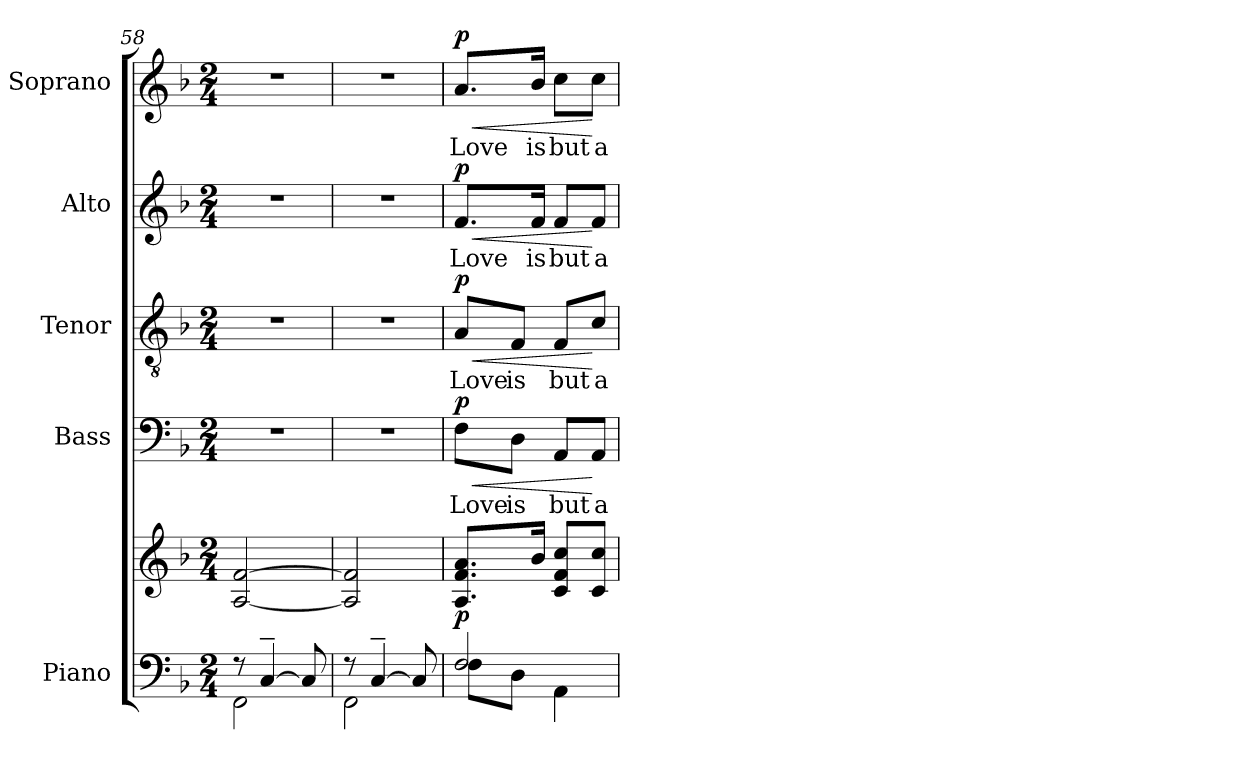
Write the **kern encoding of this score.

**kern	**kern	**dynam	**kern	**text	**dynam	**kern	**text	**dynam	**kern	**text	**dynam	**kern	**text	**dynam
*part5	*part5	*part5	*part4	*part4	*part4	*part3	*part3	*part3	*part2	*part2	*part2	*part1	*part1	*part1
*staff6	*staff5	*staff5/6	*staff4	*staff4	*staff4	*staff3	*staff3	*staff3	*staff2	*staff2	*staff2	*staff1	*staff1	*staff1
*I"Piano	*	*	*I"Bass	*	*	*I"Tenor	*	*	*I"Alto	*	*	*I"Soprano	*	*
*I'Pno.	*	*	*I'B.	*	*	*I'T.	*	*	*I'A.	*	*	*I'S.	*	*
*clefF4	*clefG2	*	*clefF4	*	*	*clefGv2	*	*	*clefG2	*	*	*clefG2	*	*
*	*	*	*	*	*	*ITrd7c12	*	*	*	*	*	*	*	*
*k[b-]	*k[b-]	*	*k[b-]	*	*	*k[b-]	*	*	*k[b-]	*	*	*k[b-]	*	*
*F:	*F:	*	*F:	*	*	*F:	*	*	*F:	*	*	*F:	*	*
*M2/4	*M2/4	*	*M2/4	*	*	*M2/4	*	*	*M2/4	*	*	*M2/4	*	*
=58	=58	=58	=58	=58	=58	=58	=58	=58	=58	=58	=58	=58	=58	=58
*^	*	*	*	*	*	*	*	*	*	*	*	*	*	*
!	!	!	!	!LO:N:vis=1	!	!	!LO:N:vis=1	!	!	!LO:N:vis=1	!	!	!LO:N:vis=1	!	!
8r	2FFi\	[2Ai/ [2fi	.	2r	.	.	2r	.	.	2r	.	.	2r	.	.
[4C~i/	.	.	.	.	.	.	.	.	.	.	.	.	.	.	.
8Ci/]	.	.	.	.	.	.	.	.	.	.	.	.	.	.	.
=59	=59	=59	=59	=59	=59	=59	=59	=59	=59	=59	=59	=59	=59	=59	=59
!	!	!	!	!LO:N:vis=1	!	!	!LO:N:vis=1	!	!	!LO:N:vis=1	!	!	!LO:N:vis=1	!	!
8r	2FFi\	2Ai/] 2fi]	.	2r	.	.	2r	.	.	2r	.	.	2r	.	.
[4C~i/	.	.	.	.	.	.	.	.	.	.	.	.	.	.	.
8Ci/]	.	.	.	.	.	.	.	.	.	.	.	.	.	.	.
=60	=60	=60	=60	=60	=60	=60	=60	=60	=60	=60	=60	=60	=60	=60	=60
!	!	!	!	!	!LO:LY:b:color=#000000	!LO:HP:b	!	!	!	!	!	!	!	!	!
!	!	!	!	!	!	!	!	!LO:LY:b:color=#000000	!LO:HP:b	!	!	!	!	!	!
!	!	!	!	!	!	!	!	!	!	!	!LO:LY:b:color=#000000	!LO:HP:b	!	!	!
!	!	!	!	!	!	!	!	!	!	!	!	!	!	!LO:LY:b:color=#000000	!LO:HP:b
2Fi/	8Fi\L	8.Ai/ 8.fi 8.aiL	p	8Fi\L	Love	< p	8AAi/L	Love	< p	8.fi/L	Love	< p	8.ai/L	Love	< p
!	!	!	!	!	!LO:LY:b:color=#000000	!	!	!	!	!	!	!	!	!	!
!	!	!	!	!	!	!	!	!LO:LY:b:color=#000000	!	!	!	!	!	!	!
.	8Di\J	.	.	8Di\J	is	.	8FFi/J	is	.	.	.	.	.	.	.
!	!	!	!	!	!	!	!	!	!	!	!LO:LY:b:color=#000000	!	!	!	!
!	!	!	!	!	!	!	!	!	!	!	!	!	!	!LO:LY:b:color=#000000	!
.	.	16b-i/Jk	.	.	.	.	.	.	.	16fi/Jk	is	.	16b-i/Jk	is	.
!	!	!	!	!	!LO:LY:b:color=#000000	!	!	!	!	!	!	!	!	!	!
!	!	!	!	!	!	!	!	!LO:LY:b:color=#000000	!	!	!	!	!	!	!
!	!	!	!	!	!	!	!	!	!	!	!LO:LY:b:color=#000000	!	!	!	!
!	!	!	!	!	!	!	!	!	!	!	!	!	!	!LO:LY:b:color=#000000	!
.	4AAi\	8ci/ 8fi 8cciL	.	8AAi/L	but	.	8FFi/L	but	.	8fi/L	but	.	8cci\L	but	.
!	!	!	!	!	!LO:LY:b:color=#000000	!	!	!	!	!	!	!	!	!	!
!	!	!	!	!	!	!	!	!LO:LY:b:color=#000000	!	!	!	!	!	!	!
!	!	!	!	!	!	!	!	!	!	!	!LO:LY:b:color=#000000	!	!	!	!
!	!	!	!	!	!	!	!	!	!	!	!	!	!	!LO:LY:b:color=#000000	!
.	.	8ci/ 8cciJ	.	8AAi/J	a	[	8Ci/J	a	[	8fi/J	a	[	8cci\J	a	[
*v	*v	*	*	*	*	*	*	*	*	*	*	*	*	*	*
=	=	=	=	=	=	=	=	=	=	=	=	=	=	=
*-	*-	*-	*-	*-	*-	*-	*-	*-	*-	*-	*-	*-	*-	*-
